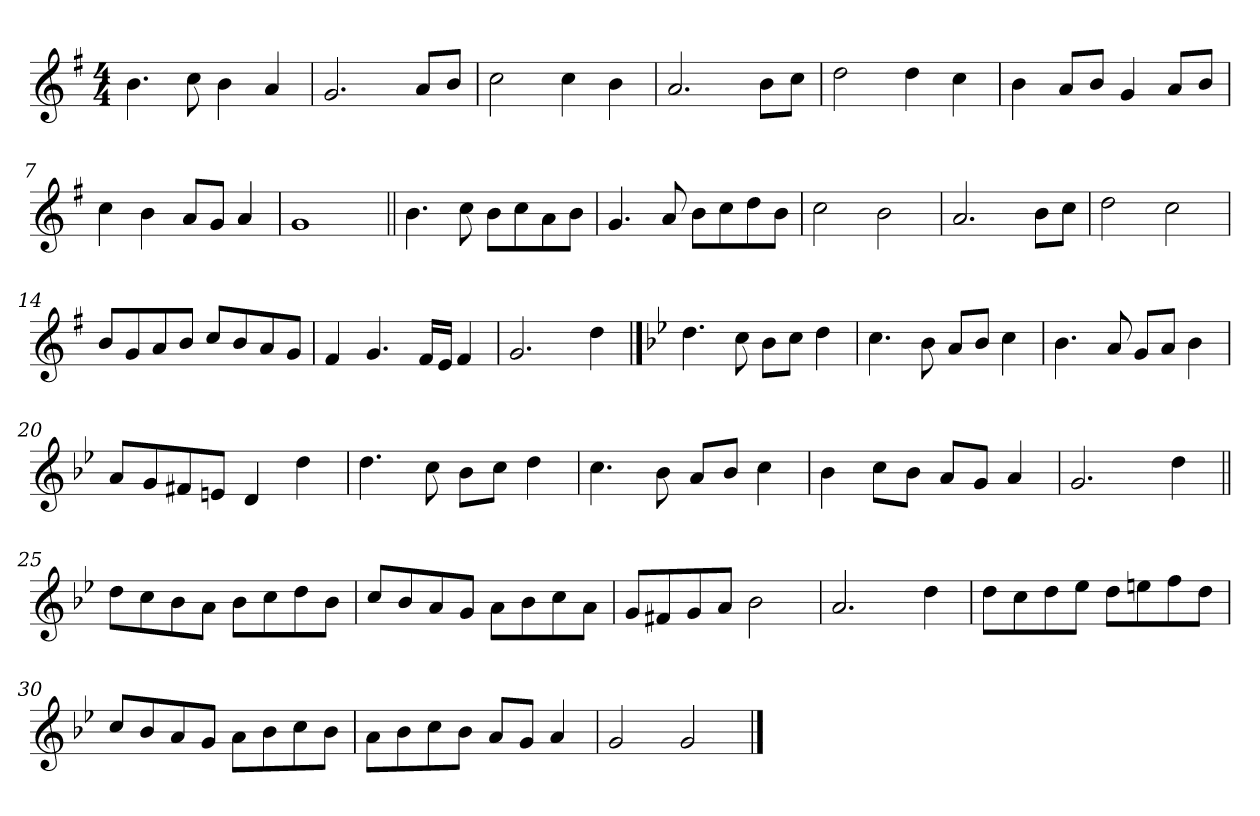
**kern
*part1
*staff1
*clefG2
*k[f#]
*G:
*M4/4
*MM90
=1
4.b\
8cc\
4b\
4a/
=2
2.g/
8a/L
8b/J
=3
2cc\
4cc\
4b\
=4
2.a/
8b\L
8cc\J
=5
2dd\
4dd\
4cc\
=6
4b\
8a/L
8b/J
4g/
8a/L
8b/J
=7
4cc\
4b\
8a/L
8g/J
4a/
=8
1g
=9||
4.b\
8cc\
8b\L
8cc\
8a\
8b\J
!!LO:LB:g=z
=10
4.g/
8a/
8b\L
8cc\
8dd\
8b\J
=11
2cc\
2b\
=12
2.a/
8b\L
8cc\J
=13
2dd\
2cc\
=14
8b/L
8g/
8a/
8b/J
8cc/L
8b/
8a/
8g/J
=15
4f#/
4.g/
16f#/LL
16e/JJ
4f#/
=16
2.g/
4dd\
==17
*k[b-e-]
*g:
4.dd\
8cc\
8b-\L
8cc\J
4dd\
!!LO:LB:g=z
=18
4.cc\
8b-\
8a/L
8b-/J
4cc\
=19
4.b-\
8a/
8g/L
8a/J
4b-\
=20
8a/L
8g/
8f#X/
8en/J
4d/
4dd\
=21
4.dd\
8cc\
8b-\L
8cc\J
4dd\
=22
4.cc\
8b-\
8a/L
8b-/J
4cc\
=23
4b-\
8cc\L
8b-\J
8a/L
8g/J
4a/
=24
2.g/
4dd\
!!LO:LB:g=z
=25||
8dd\L
8cc\
8b-\
8a\J
8b-\L
8cc\
8dd\
8b-\J
=26
8cc/L
8b-/
8a/
8g/J
8a\L
8b-\
8cc\
8a\J
=27
8g/L
8f#X/
8g/
8a/J
2b-\
=28
2.a/
4dd\
=29
8dd\L
8cc\
8dd\
8ee-\J
8dd\L
8een\
8ff\
8dd\J
=30
8cc/L
8b-/
8a/
8g/J
8a\L
8b-\
8cc\
8b-\J
!!LO:LB:g=z
=31
8a\L
8b-\
8cc\
8b-\J
8a/L
8g/J
4a/
=32
2g/
2g/
==
*-
